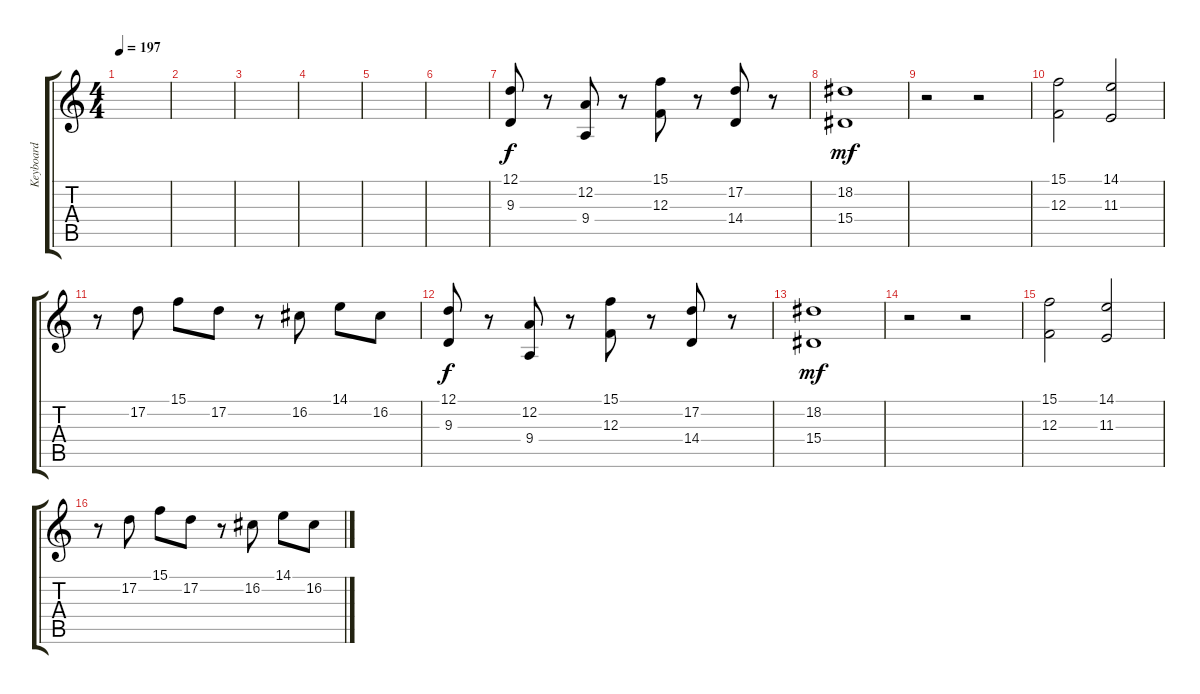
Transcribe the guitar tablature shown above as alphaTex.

\track ("Keyboard" "Keyboard") {instrument stringensemble1}
\staff {score tabs}
\tuning (D4 A3 F3 C3 G2 D2) {hide}
\ts (4 4)
\tempo 197
\clef g2
\ks c
|
|
|
|
|
|
(12.1 9.3).8 r.8 (12.2 9.4).8 r.8 (15.1 12.3).8 r.8 (17.2 14.4).8 r.8 |
(18.2 15.4).1{dy mf} |
r.2 r.2 |
(15.1 12.3).2 (14.1 11.3).2 |
r.8 17.2.8 15.1.8 17.2.8 r.8 16.2.8 14.1.8 16.2.8 |
(12.1 9.3).8{dy f} r.8 (12.2 9.4).8 r.8 (15.1 12.3).8 r.8 (17.2 14.4).8 r.8 |
(18.2 15.4).1{dy mf} |
r.2 r.2 |
(15.1 12.3).2 (14.1 11.3).2 |
r.8 17.2.8 15.1.8 17.2.8 r.8 16.2.8 14.1.8 16.2.8
